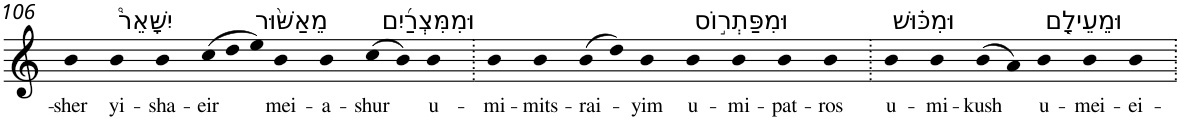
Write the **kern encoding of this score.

**kern	**text
*part1	*part1
*staff1	*staff1
*I"Piano	*
*I'Pno	*
!!LO:PB:g=z
*clefG2	*
*k[]	*
=106	=106
!	!LO:LY:b
4b	-sher
!LO:TX:a:t=יִשָּׁאֵר֩	!
!	!LO:LY:b
4b	yi-
!	!LO:LY:b
4b	-sha-
*Xtuplet	*
!	!LO:LY:b
(12cc	-eir
12dd	.
12ee)	.
!LO:TX:a:t=מֵאַשּׁ֨וּר	!
!	!LO:LY:b
4b	mei-
!	!LO:LY:b
4b	-a-
!	!LO:LY:b
(8cc	-shur
8b)	.
!LO:TX:a:t=וּמִמִּצְרַ֜יִם	!
!	!LO:LY:b
4b	u-
=107.	=107.
!	!LO:LY:b
4b	-mi-
!	!LO:LY:b
4b	-mits-
!	!LO:LY:b
(8b	-rai-
8dd)	.
!	!LO:LY:b
4b	-yim
!LO:TX:a:t=וּמִפַּתְר֣וֹס	!
!	!LO:LY:b
4b	u-
!	!LO:LY:b
4b	-mi-
!	!LO:LY:b
4b	-pat-
!	!LO:LY:b
4b	-ros
=108.	=108.
!LO:TX:a:t=וּמִכּ֗וּשׁ	!
!	!LO:LY:b
4b	u-
!	!LO:LY:b
4b	-mi-
!	!LO:LY:b
(8b	-kush
8a)	.
!LO:TX:a:t=וּמֵעֵילָ֤ם	!
!	!LO:LY:b
4b	u-
!	!LO:LY:b
4b	-mei-
!	!LO:LY:b
4b	-ei-
=.	=.
*-	*-
